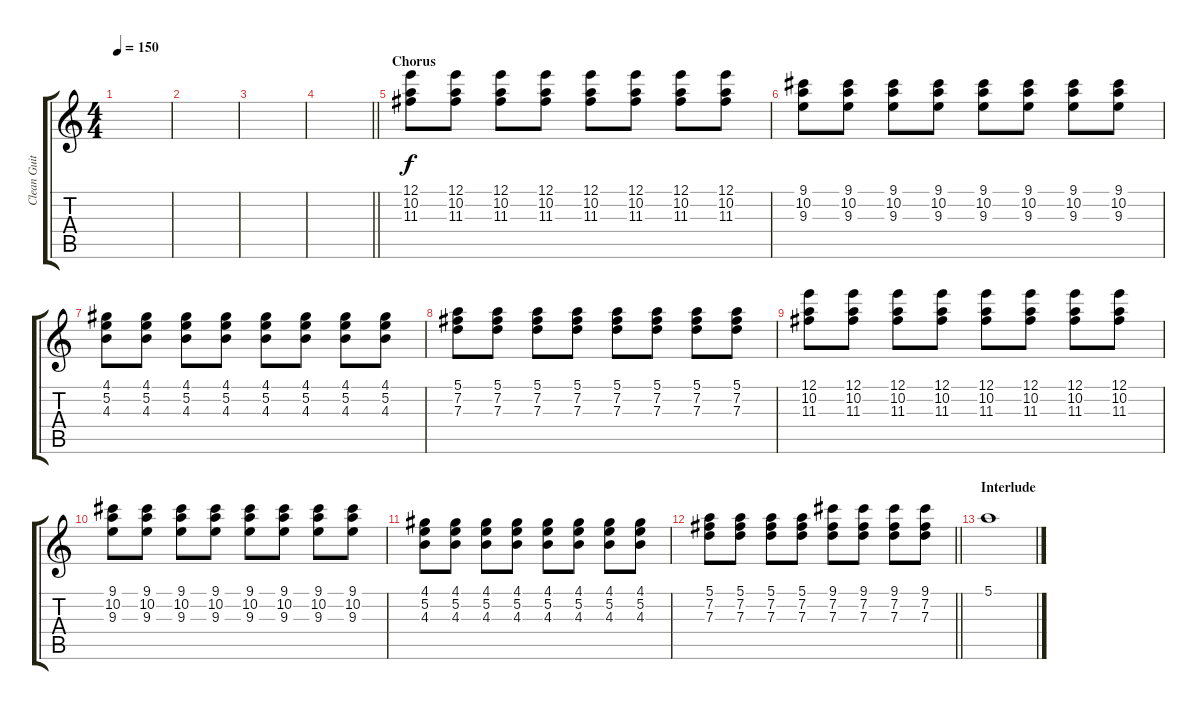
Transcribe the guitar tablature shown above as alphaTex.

\track ("Clean Guitar" "Clean Guit") {instrument electricguitarjazz}
\staff {score tabs}
\tuning (E4 B3 G3 D3 A2 E2) {hide}
\ts (4 4)
\tempo 150
\clef g2
\ks c
|
|
|
\barLineRight lightlight
|
\section ("" "Chorus")
(12.1 10.2 11.3).8 (12.1 10.2 11.3).8 (12.1 10.2 11.3).8 (12.1 10.2 11.3).8 (12.1 10.2 11.3).8 (12.1 10.2 11.3).8 (12.1 10.2 11.3).8 (12.1 10.2 11.3).8 |
(9.1 10.2 9.3).8 (9.1 10.2 9.3).8 (9.1 10.2 9.3).8 (9.1 10.2 9.3).8 (9.1 10.2 9.3).8 (9.1 10.2 9.3).8 (9.1 10.2 9.3).8 (9.1 10.2 9.3).8 |
(4.1 5.2 4.3).8 (4.1 5.2 4.3).8 (4.1 5.2 4.3).8 (4.1 5.2 4.3).8 (4.1 5.2 4.3).8 (4.1 5.2 4.3).8 (4.1 5.2 4.3).8 (4.1 5.2 4.3).8 |
(5.1 7.2 7.3).8 (5.1 7.2 7.3).8 (5.1 7.2 7.3).8 (5.1 7.2 7.3).8 (5.1 7.2 7.3).8 (5.1 7.2 7.3).8 (5.1 7.2 7.3).8 (5.1 7.2 7.3).8 |
(12.1 10.2 11.3).8 (12.1 10.2 11.3).8 (12.1 10.2 11.3).8 (12.1 10.2 11.3).8 (12.1 10.2 11.3).8 (12.1 10.2 11.3).8 (12.1 10.2 11.3).8 (12.1 10.2 11.3).8 |
(9.1 10.2 9.3).8 (9.1 10.2 9.3).8 (9.1 10.2 9.3).8 (9.1 10.2 9.3).8 (9.1 10.2 9.3).8 (9.1 10.2 9.3).8 (9.1 10.2 9.3).8 (9.1 10.2 9.3).8 |
(4.1 5.2 4.3).8 (4.1 5.2 4.3).8 (4.1 5.2 4.3).8 (4.1 5.2 4.3).8 (4.1 5.2 4.3).8 (4.1 5.2 4.3).8 (4.1 5.2 4.3).8 (4.1 5.2 4.3).8 |
\barLineRight lightlight
(5.1 7.2 7.3).8 (5.1 7.2 7.3).8 (5.1 7.2 7.3).8 (5.1 7.2 7.3).8 (9.1 7.2 7.3).8 (9.1 7.2 7.3).8 (9.1 7.2 7.3).8 (9.1 7.2 7.3).8 |
\section ("" "Interlude")
5.1.1
